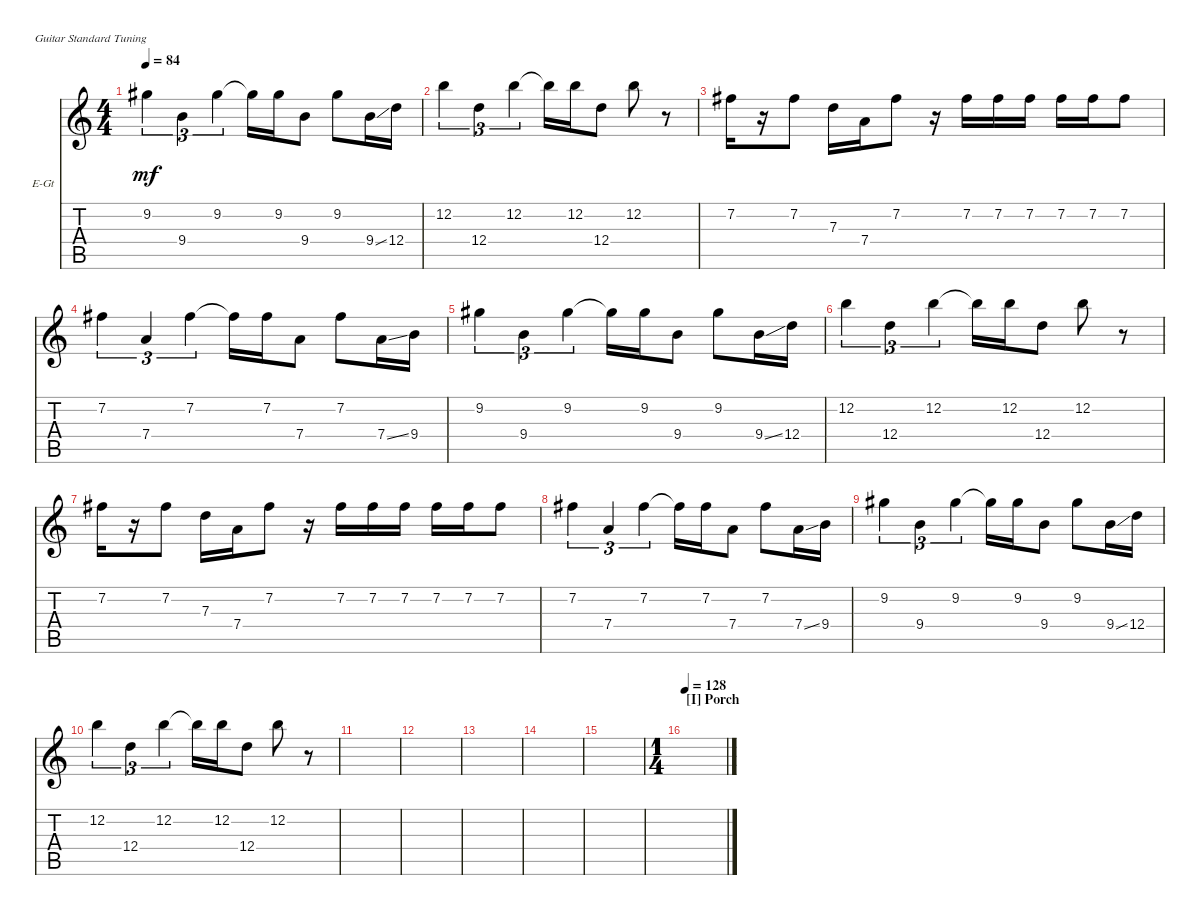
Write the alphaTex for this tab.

\defaultSystemsLayout 4
\bracketExtendMode nobrackets
\firstSystemTrackNameOrientation horizontal
\otherSystemsTrackNameOrientation horizontal
\track ("Mike McCready (Clean)" "E-Gt") {instrument electricguitarclean}
\staff {score tabs}
\tuning (E4 B3 G3 D3 A2 E2)
\ts (4 4)
\tempo 84
\clef g2
\ks c
9.2.4{tu (3 2) dy mf} 9.4.4{tu (3 2)} 9.2.4{tu (3 2)} 9.2{t}.16 9.2.16 9.4.8 9.2.8 9.4{ss}.16 12.4.16 |
12.2.4{tu (3 2)} 12.4.4{tu (3 2)} 12.2.4{tu (3 2)} 12.2{t}.16 12.2.16 12.4.8 12.2.8 r.8 |
7.2.16 r.16 7.2.8 7.3.16 7.4.16 7.2.8 r.16 7.2.16 7.2.16 7.2.16 7.2.16 7.2.16 7.2.8 |
7.2.4{tu (3 2)} 7.4.4{tu (3 2)} 7.2.4{tu (3 2)} 7.2{t}.16 7.2.16 7.4.8 7.2.8 7.4{ss}.16 9.4.16 |
9.2.4{tu (3 2)} 9.4.4{tu (3 2)} 9.2.4{tu (3 2)} 9.2{t}.16 9.2.16 9.4.8 9.2.8 9.4{ss}.16 12.4.16 |
12.2.4{tu (3 2)} 12.4.4{tu (3 2)} 12.2.4{tu (3 2)} 12.2{t}.16 12.2.16 12.4.8 12.2.8 r.8 |
7.2.16 r.16 7.2.8 7.3.16 7.4.16 7.2.8 r.16 7.2.16 7.2.16 7.2.16 7.2.16 7.2.16 7.2.8 |
7.2.4{tu (3 2)} 7.4.4{tu (3 2)} 7.2.4{tu (3 2)} 7.2{t}.16 7.2.16 7.4.8 7.2.8 7.4{ss}.16 9.4.16 |
9.2.4{tu (3 2)} 9.4.4{tu (3 2)} 9.2.4{tu (3 2)} 9.2{t}.16 9.2.16 9.4.8 9.2.8 9.4{ss}.16 12.4.16 |
12.2.4{tu (3 2)} 12.4.4{tu (3 2)} 12.2.4{tu (3 2)} 12.2{t}.16 12.2.16 12.4.8 12.2.8 r.8 |
|
|
|
|
|
\ts (1 4)
\section ("I" "Porch")
\tempo 128
